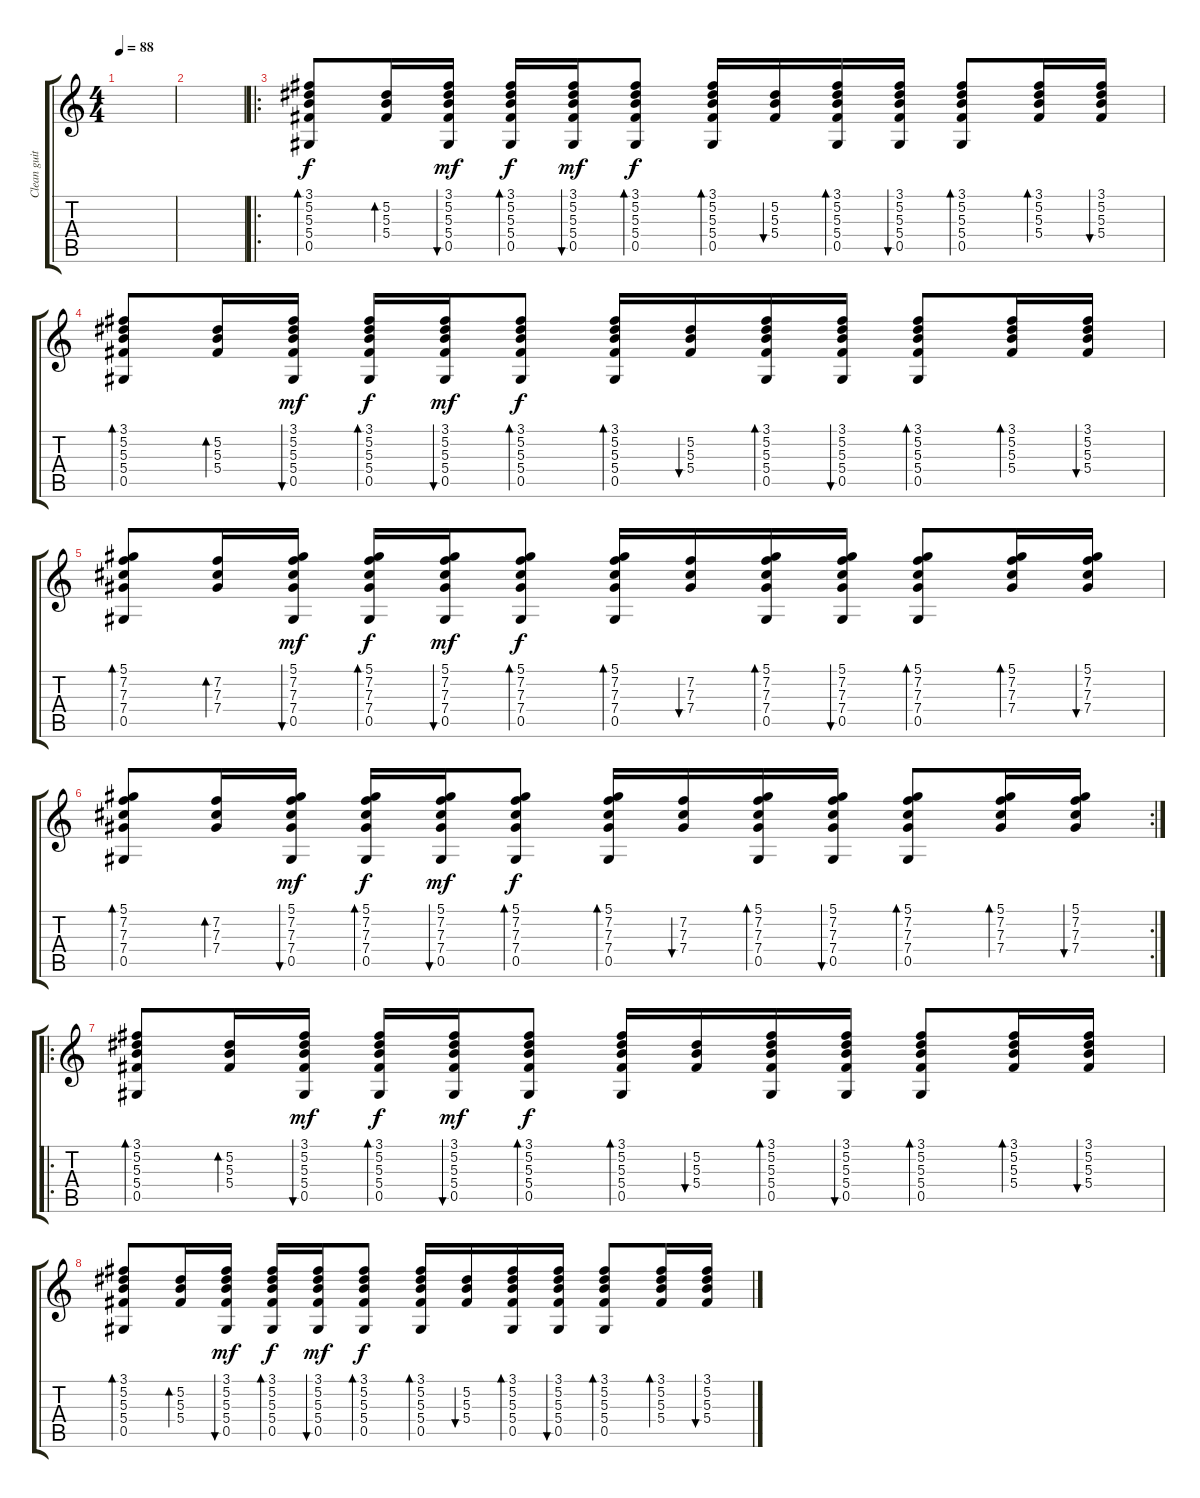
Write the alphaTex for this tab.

\track ("Clean guitar 1" "Clean guit") {instrument acousticguitarsteel}
\staff {score tabs}
\tuning (Eb4 Bb3 Gb3 Db3 Ab2 Eb2) {hide}
\ts (4 4)
\tempo 88
\clef g2
\ks c
|
|
\ro
(3.1 5.2 5.3 5.4 0.5).8{bd 120 volume 11} (5.2 5.3 5.4).16{bd 60} (3.1 5.2 5.3 5.4 0.5).16{bu 60 dy mf} (3.1 5.2 5.3 5.4 0.5).16{bd 60 dy f} (3.1 5.2 5.3 5.4 0.5).16{bu 60 dy mf} (3.1 5.2 5.3 5.4 0.5).8{bd 60 dy f} (3.1 5.2 5.3 5.4 0.5).16{bd 60} (5.2 5.3 5.4).16{bu 60} (3.1 5.2 5.3 5.4 0.5).16{bd 60} (3.1 5.2 5.3 5.4 0.5).16{bu 60} (3.1 5.2 5.3 5.4 0.5).8{bd 60} (3.1 5.2 5.3 5.4).16{bd 60} (3.1 5.2 5.3 5.4).16{bu 60} |
(3.1 5.2 5.3 5.4 0.5).8{bd 120} (5.2 5.3 5.4).16{bd 60} (3.1 5.2 5.3 5.4 0.5).16{bu 60 dy mf} (3.1 5.2 5.3 5.4 0.5).16{bd 60 dy f} (3.1 5.2 5.3 5.4 0.5).16{bu 60 dy mf} (3.1 5.2 5.3 5.4 0.5).8{bd 60 dy f} (3.1 5.2 5.3 5.4 0.5).16{bd 60} (5.2 5.3 5.4).16{bu 60} (3.1 5.2 5.3 5.4 0.5).16{bd 60} (3.1 5.2 5.3 5.4 0.5).16{bu 60} (3.1 5.2 5.3 5.4 0.5).8{bd 60} (3.1 5.2 5.3 5.4).16{bd 60} (3.1 5.2 5.3 5.4).16{bu 60} |
(5.1 7.2 7.3 7.4 0.5).8{bd 120} (7.2 7.3 7.4).16{bd 60} (5.1 7.2 7.3 7.4 0.5).16{bu 60 dy mf} (5.1 7.2 7.3 7.4 0.5).16{bd 60 dy f} (5.1 7.2 7.3 7.4 0.5).16{bu 60 dy mf} (5.1 7.2 7.3 7.4 0.5).8{bd 60 dy f} (5.1 7.2 7.3 7.4 0.5).16{bd 60} (7.2 7.3 7.4).16{bu 60} (5.1 7.2 7.3 7.4 0.5).16{bd 60} (5.1 7.2 7.3 7.4 0.5).16{bu 60} (5.1 7.2 7.3 7.4 0.5).8{bd 60} (5.1 7.2 7.3 7.4).16{bd 60} (5.1 7.2 7.3 7.4).16{bu 60} |
\rc 2
(5.1 7.2 7.3 7.4 0.5).8{bd 120} (7.2 7.3 7.4).16{bd 60} (5.1 7.2 7.3 7.4 0.5).16{bu 60 dy mf} (5.1 7.2 7.3 7.4 0.5).16{bd 60 dy f} (5.1 7.2 7.3 7.4 0.5).16{bu 60 dy mf} (5.1 7.2 7.3 7.4 0.5).8{bd 60 dy f} (5.1 7.2 7.3 7.4 0.5).16{bd 60} (7.2 7.3 7.4).16{bu 60} (5.1 7.2 7.3 7.4 0.5).16{bd 60} (5.1 7.2 7.3 7.4 0.5).16{bu 60} (5.1 7.2 7.3 7.4 0.5).8{bd 60} (5.1 7.2 7.3 7.4).16{bd 60} (5.1 7.2 7.3 7.4).16{bu 60} |
\ro
(3.1 5.2 5.3 5.4 0.5).8{bd 120} (5.2 5.3 5.4).16{bd 60} (3.1 5.2 5.3 5.4 0.5).16{bu 60 dy mf} (3.1 5.2 5.3 5.4 0.5).16{bd 60 dy f} (3.1 5.2 5.3 5.4 0.5).16{bu 60 dy mf} (3.1 5.2 5.3 5.4 0.5).8{bd 60 dy f} (3.1 5.2 5.3 5.4 0.5).16{bd 60} (5.2 5.3 5.4).16{bu 60} (3.1 5.2 5.3 5.4 0.5).16{bd 60} (3.1 5.2 5.3 5.4 0.5).16{bu 60} (3.1 5.2 5.3 5.4 0.5).8{bd 60} (3.1 5.2 5.3 5.4).16{bd 60} (3.1 5.2 5.3 5.4).16{bu 60} |
(3.1 5.2 5.3 5.4 0.5).8{bd 120} (5.2 5.3 5.4).16{bd 60} (3.1 5.2 5.3 5.4 0.5).16{bu 60 dy mf} (3.1 5.2 5.3 5.4 0.5).16{bd 60 dy f} (3.1 5.2 5.3 5.4 0.5).16{bu 60 dy mf} (3.1 5.2 5.3 5.4 0.5).8{bd 60 dy f} (3.1 5.2 5.3 5.4 0.5).16{bd 60} (5.2 5.3 5.4).16{bu 60} (3.1 5.2 5.3 5.4 0.5).16{bd 60} (3.1 5.2 5.3 5.4 0.5).16{bu 60} (3.1 5.2 5.3 5.4 0.5).8{bd 60} (3.1 5.2 5.3 5.4).16{bd 60} (3.1 5.2 5.3 5.4).16{bu 60}
